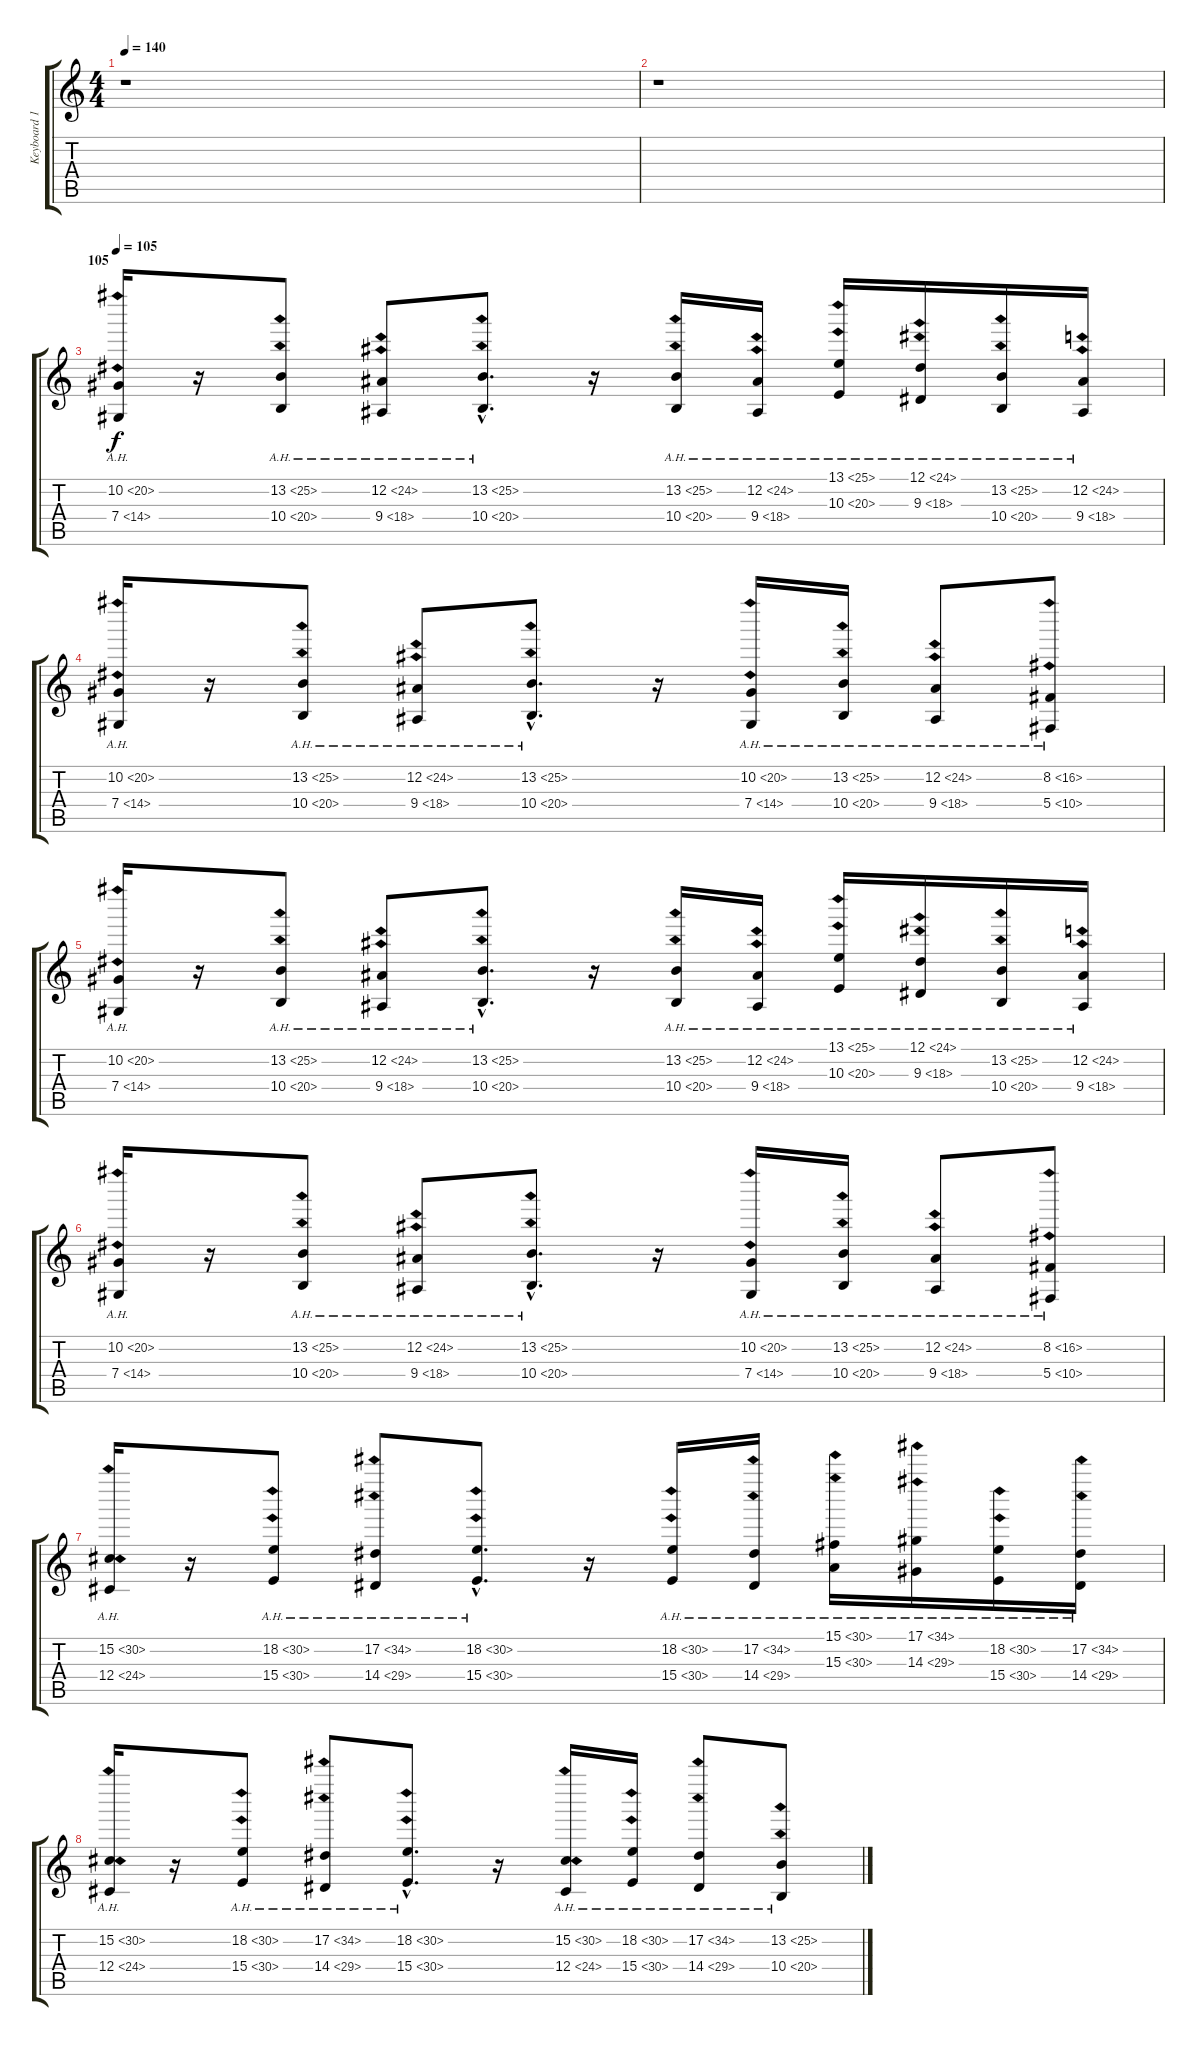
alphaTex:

\track ("Keyboard 1" "Keyboard 1") {instrument synthstrings2}
\staff {score tabs}
\tuning (Eb4 Bb3 Gb3 Db3 Ab2 Eb2) {hide}
\ts (4 4)
\tempo 140
\clef g2
\ks c
r.1{dy f} |
r.1 |
\section ("" "105")
\tempo 105
(10.2{ah 10} 7.4{ah 7}).16{volume 5 instrument synthstrings2} r.16 (13.2{ah 12} 10.4{ah 10}).8 (12.2{ah 12} 9.4{ah 9}).8 (13.2{ah 12 hac} 10.4{ah 10 hac}).8{d} r.16 (13.2{ah 12} 10.4{ah 10}).16 (12.2{ah 12} 9.4{ah 9}).16 (13.1{ah 12} 10.3{ah 10}).16 (12.1{ah 12} 9.3{ah 9}).16 (13.2{ah 12} 10.4{ah 10}).16 (12.2{ah 12} 9.4{ah 9}).16 |
(10.2{ah 10} 7.4{ah 7}).16 r.16 (13.2{ah 12} 10.4{ah 10}).8 (12.2{ah 12} 9.4{ah 9}).8 (13.2{ah 12 hac} 10.4{ah 10 hac}).8{d} r.16 (10.2{ah 10} 7.4{ah 7}).16 (13.2{ah 12} 10.4{ah 10}).16 (12.2{ah 12} 9.4{ah 9}).8 (8.2{ah 8} 5.4{ah 5}).8 |
(10.2{ah 10} 7.4{ah 7}).16 r.16 (13.2{ah 12} 10.4{ah 10}).8 (12.2{ah 12} 9.4{ah 9}).8 (13.2{ah 12 hac} 10.4{ah 10 hac}).8{d} r.16 (13.2{ah 12} 10.4{ah 10}).16 (12.2{ah 12} 9.4{ah 9}).16 (13.1{ah 12} 10.3{ah 10}).16 (12.1{ah 12} 9.3{ah 9}).16 (13.2{ah 12} 10.4{ah 10}).16 (12.2{ah 12} 9.4{ah 9}).16 |
(10.2{ah 10} 7.4{ah 7}).16 r.16 (13.2{ah 12} 10.4{ah 10}).8 (12.2{ah 12} 9.4{ah 9}).8 (13.2{ah 12 hac} 10.4{ah 10 hac}).8{d} r.16 (10.2{ah 10} 7.4{ah 7}).16 (13.2{ah 12} 10.4{ah 10}).16 (12.2{ah 12} 9.4{ah 9}).8 (8.2{ah 8} 5.4{ah 5}).8 |
(15.2{ah 15} 12.4{ah 12}).16 r.16 (18.2{ah 12} 15.4{ah 15}).8 (17.2{ah 17} 14.4{ah 15}).8 (18.2{ah 12 hac} 15.4{ah 15 hac}).8{d} r.16 (18.2{ah 12} 15.4{ah 15}).16 (17.2{ah 17} 14.4{ah 15}).16 (15.1{ah 15} 15.3{ah 15}).16 (17.1{ah 17} 14.3{ah 15}).16 (18.2{ah 12} 15.4{ah 15}).16 (17.2{ah 17} 14.4{ah 15}).16 |
(15.2{ah 15} 12.4{ah 12}).16 r.16 (18.2{ah 12} 15.4{ah 15}).8 (17.2{ah 17} 14.4{ah 15}).8 (18.2{ah 12 hac} 15.4{ah 15 hac}).8{d} r.16 (15.2{ah 15} 12.4{ah 12}).16 (18.2{ah 12} 15.4{ah 15}).16 (17.2{ah 17} 14.4{ah 15}).8 (13.2{ah 12} 10.4{ah 10}).8
